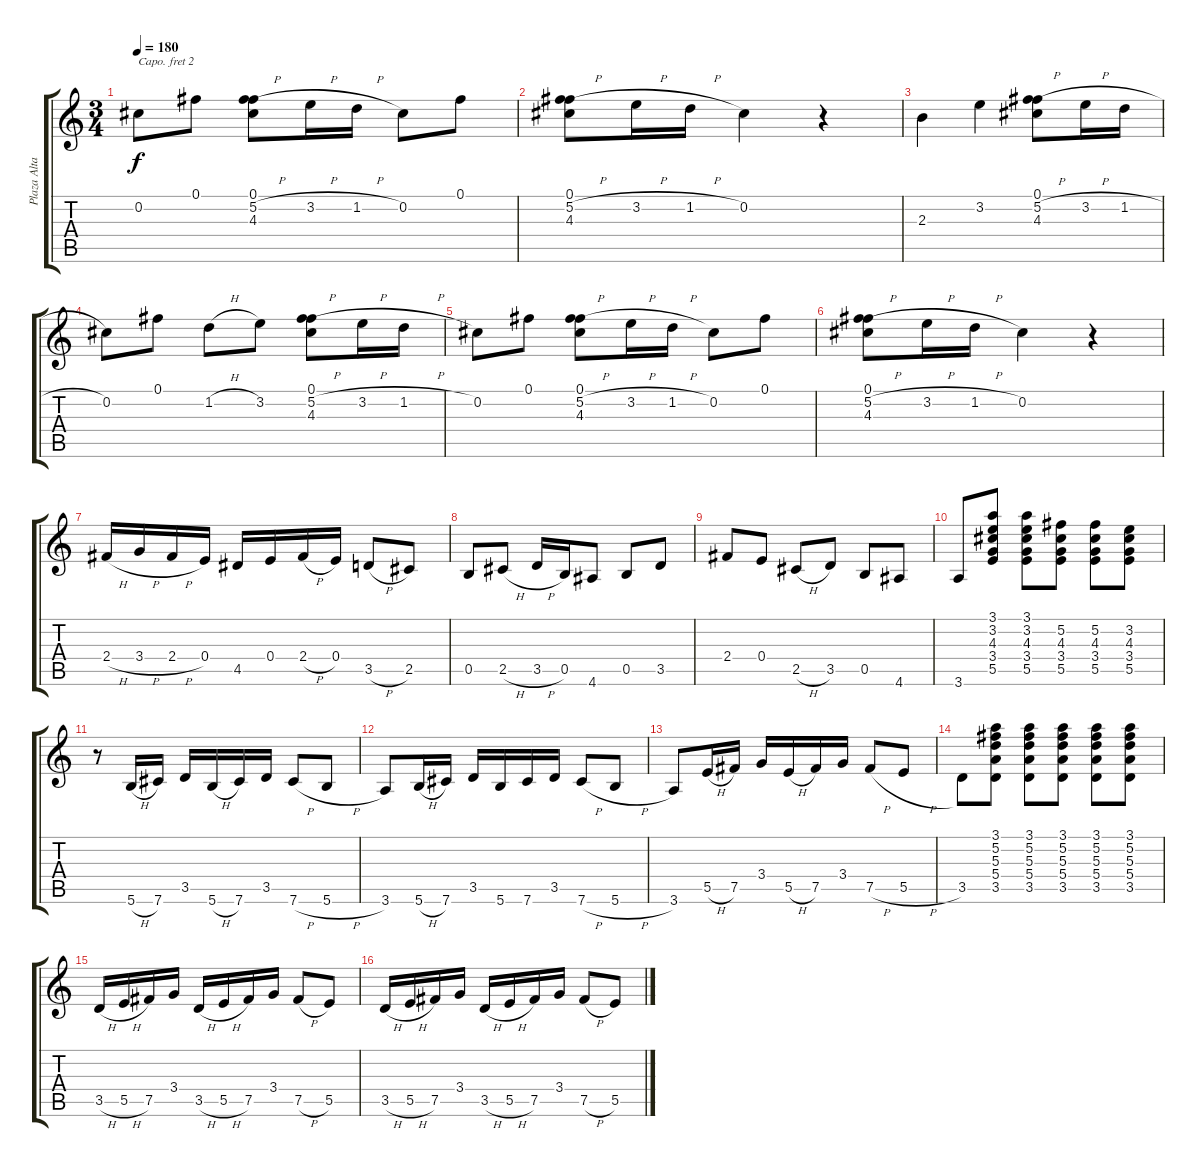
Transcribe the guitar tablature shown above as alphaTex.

\track ("Plaza Alta" "Plaza Alta") {instrument acousticguitarnylon}
\staff {score tabs}
\capo 2
\tuning (E4 B3 G3 D3 A2 E2) {hide}
\ts (3 4)
\tempo 180
\clef g2
\ks c
0.2.8{dy f} 0.1.8 (0.1 5.2{h} 4.3).8 3.2{h}.16 1.2{h}.16 0.2.8 0.1.8 |
(0.1 5.2{h} 4.3).8 3.2{h}.16 1.2{h}.16 0.2.4 r.4 |
2.3.4 3.2.4 (0.1 5.2{h} 4.3).8 3.2{h}.16 1.2{h}.16 |
0.2.8 0.1.8 1.2{h}.8 3.2.8 (0.1 5.2{h} 4.3).8 3.2{h}.16 1.2{h}.16 |
0.2.8 0.1.8 (0.1 5.2{h} 4.3).8 3.2{h}.16 1.2{h}.16 0.2.8 0.1.8 |
(0.1 5.2{h} 4.3).8 3.2{h}.16 1.2{h}.16 0.2.4 r.4 |
2.4{h}.16 3.4{h}.16 2.4{h}.16 0.4.16 4.5.16 0.4.16 2.4{h}.16 0.4.16 3.5{h}.8 2.5.8 |
0.5.8 2.5{h}.8 3.5{h}.16 0.5.16 4.6.8 0.5.8 3.5.8 |
2.4.8 0.4.8 2.5{h}.8 3.5.8 0.5.8 4.6.8 |
3.6.8 (3.1 3.2 4.3 3.4 5.5).8 (3.1 3.2 4.3 3.4 5.5).8 (5.2 4.3 3.4 5.5).8 (5.2 4.3 3.4 5.5).8 (3.2 4.3 3.4 5.5).8 |
r.8 5.6{h}.16 7.6.16 3.5.16 5.6{h}.16 7.6.16 3.5.16 7.6{h}.8 5.6{h}.8 |
3.6.8 5.6{h}.16 7.6.16 3.5.16 5.6.16 7.6.16 3.5.16 7.6{h}.8 5.6{h}.8 |
3.6.8 5.5{h}.16 7.5.16 3.4.16 5.5{h}.16 7.5.16 3.4.16 7.5{h}.8 5.5{h}.8 |
3.5.8 (3.1 5.2 5.3 5.4 3.5).8 (3.1 5.2 5.3 5.4 3.5).8 (3.1 5.2 5.3 5.4 3.5).8 (3.1 5.2 5.3 5.4 3.5).8 (3.1 5.2 5.3 5.4 3.5).8 |
3.5{h}.16 5.5{h}.16 7.5.16 3.4.16 3.5{h}.16 5.5{h}.16 7.5.16 3.4.16 7.5{h}.8 5.5.8 |
3.5{h}.16 5.5{h}.16 7.5.16 3.4.16 3.5{h}.16 5.5{h}.16 7.5.16 3.4.16 7.5{h}.8 5.5.8
